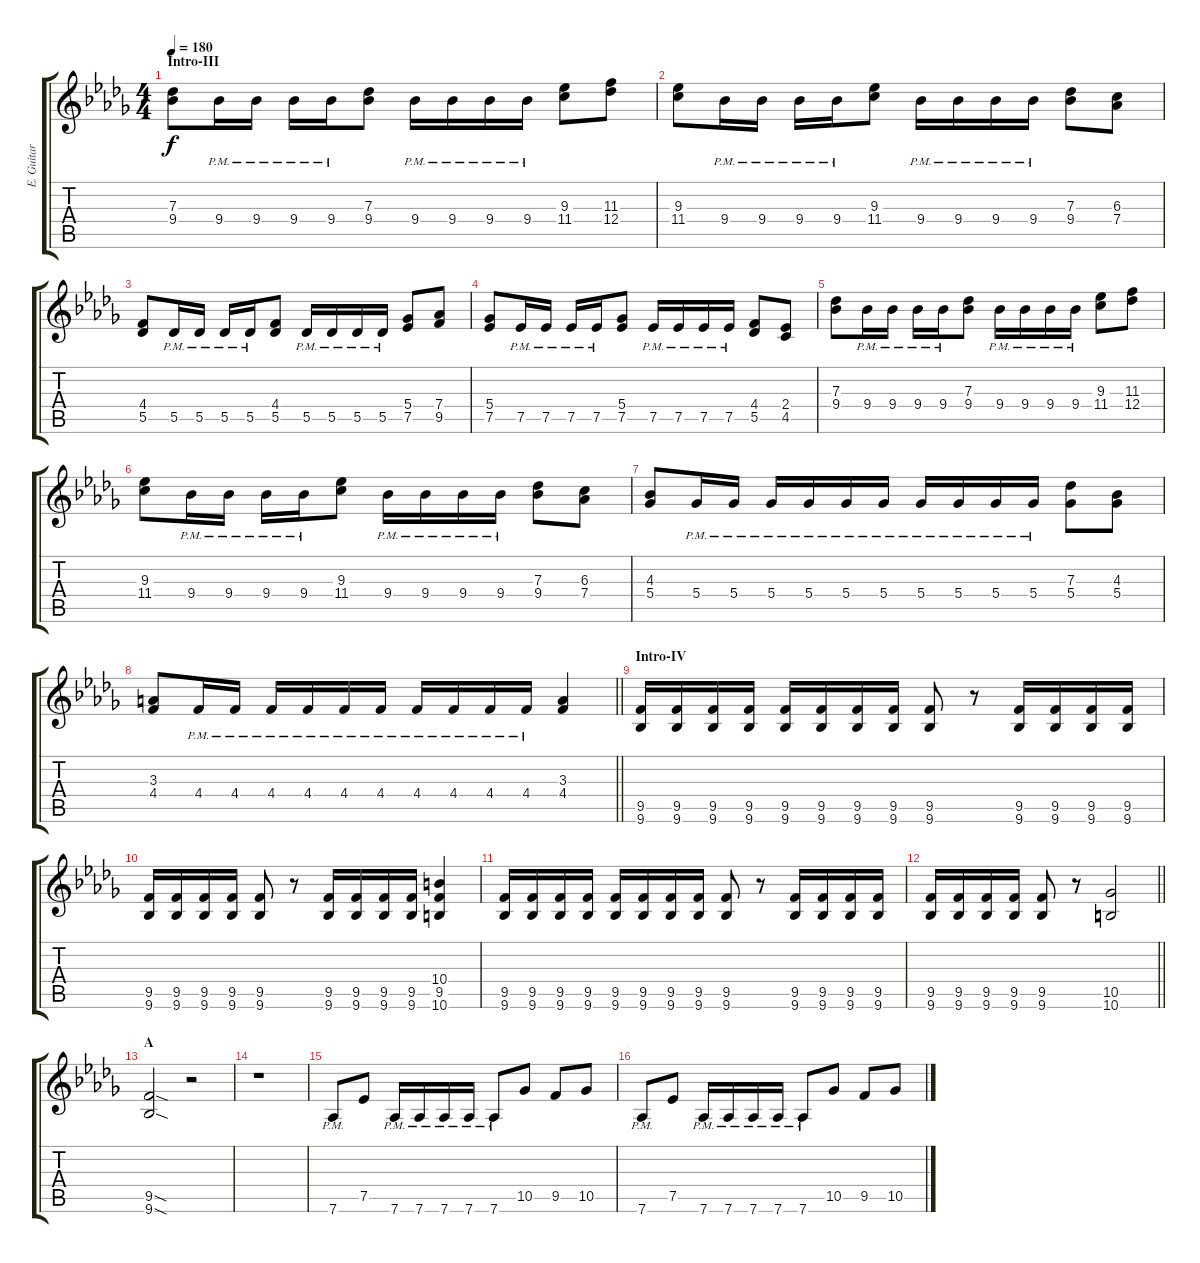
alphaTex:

\track ("E. Guitar II" "E. Guitar ") {instrument overdrivenguitar}
\staff {score tabs}
\tuning (Eb4 Bb3 Gb3 Db3 Ab2 Db2) {hide}
\ts (4 4)
\section ("" "Intro-III")
\tempo 180
\clef g2
\ks db
(7.3 9.4).8{dy f} 9.4{pm}.16 9.4{pm}.16 9.4{pm}.16 9.4{pm}.16 (7.3 9.4).8 9.4{pm}.16 9.4{pm}.16 9.4{pm}.16 9.4{pm}.16 (9.3 11.4).8 (11.3 12.4).8 |
(9.3 11.4).8 9.4{pm}.16 9.4{pm}.16 9.4{pm}.16 9.4{pm}.16 (9.3 11.4).8 9.4{pm}.16 9.4{pm}.16 9.4{pm}.16 9.4{pm}.16 (7.3 9.4).8 (6.3 7.4).8 |
(4.4 5.5).8 5.5{pm}.16 5.5{pm}.16 5.5{pm}.16 5.5{pm}.16 (4.4 5.5).8 5.5{pm}.16 5.5{pm}.16 5.5{pm}.16 5.5{pm}.16 (5.4 7.5).8 (7.4 9.5).8 |
(5.4 7.5).8 7.5{pm}.16 7.5{pm}.16 7.5{pm}.16 7.5{pm}.16 (5.4 7.5).8 7.5{pm}.16 7.5{pm}.16 7.5{pm}.16 7.5{pm}.16 (4.4 5.5).8 (2.4 4.5).8 |
(7.3 9.4).8 9.4{pm}.16 9.4{pm}.16 9.4{pm}.16 9.4{pm}.16 (7.3 9.4).8 9.4{pm}.16 9.4{pm}.16 9.4{pm}.16 9.4{pm}.16 (9.3 11.4).8 (11.3 12.4).8 |
(9.3 11.4).8 9.4{pm}.16 9.4{pm}.16 9.4{pm}.16 9.4{pm}.16 (9.3 11.4).8 9.4{pm}.16 9.4{pm}.16 9.4{pm}.16 9.4{pm}.16 (7.3 9.4).8 (6.3 7.4).8 |
(4.3 5.4).8 5.4{pm}.16 5.4{pm}.16 5.4{pm}.16 5.4{pm}.16 5.4{pm}.16 5.4{pm}.16 5.4{pm}.16 5.4{pm}.16 5.4{pm}.16 5.4{pm}.16 (7.3 5.4).8 (4.3 5.4).8 |
\barLineRight lightlight
(3.3 4.4).8 4.4{pm}.16 4.4{pm}.16 4.4{pm}.16 4.4{pm}.16 4.4{pm}.16 4.4{pm}.16 4.4{pm}.16 4.4{pm}.16 4.4{pm}.16 4.4{pm}.16 (3.3 4.4).4 |
\section ("" "Intro-IV")
(9.5 9.6).16 (9.5 9.6).16 (9.5 9.6).16 (9.5 9.6).16 (9.5 9.6).16 (9.5 9.6).16 (9.5 9.6).16 (9.5 9.6).16 (9.5 9.6).8 r.8 (9.5 9.6).16 (9.5 9.6).16 (9.5 9.6).16 (9.5 9.6).16 |
(9.5 9.6).16 (9.5 9.6).16 (9.5 9.6).16 (9.5 9.6).16 (9.5 9.6).8 r.8 (9.5 9.6).16 (9.5 9.6).16 (9.5 9.6).16 (9.5 9.6).16 (10.4 9.5 10.6).4 |
(9.5 9.6).16 (9.5 9.6).16 (9.5 9.6).16 (9.5 9.6).16 (9.5 9.6).16 (9.5 9.6).16 (9.5 9.6).16 (9.5 9.6).16 (9.5 9.6).8 r.8 (9.5 9.6).16 (9.5 9.6).16 (9.5 9.6).16 (9.5 9.6).16 |
\barLineRight lightlight
(9.5 9.6).16 (9.5 9.6).16 (9.5 9.6).16 (9.5 9.6).16 (9.5 9.6).8 r.8 (10.5 10.6).2 |
\section ("" "A")
(9.5{sod} 9.6{sod}).2 r.2 |
r.1 |
7.6{pm}.8 7.5.8 7.6{pm}.16 7.6{pm}.16 7.6{pm}.16 7.6{pm}.16 7.6{pm}.8 10.5.8 9.5.8 10.5.8 |
7.6{pm}.8 7.5.8 7.6{pm}.16 7.6{pm}.16 7.6{pm}.16 7.6{pm}.16 7.6{pm}.8 10.5.8 9.5.8 10.5.8
